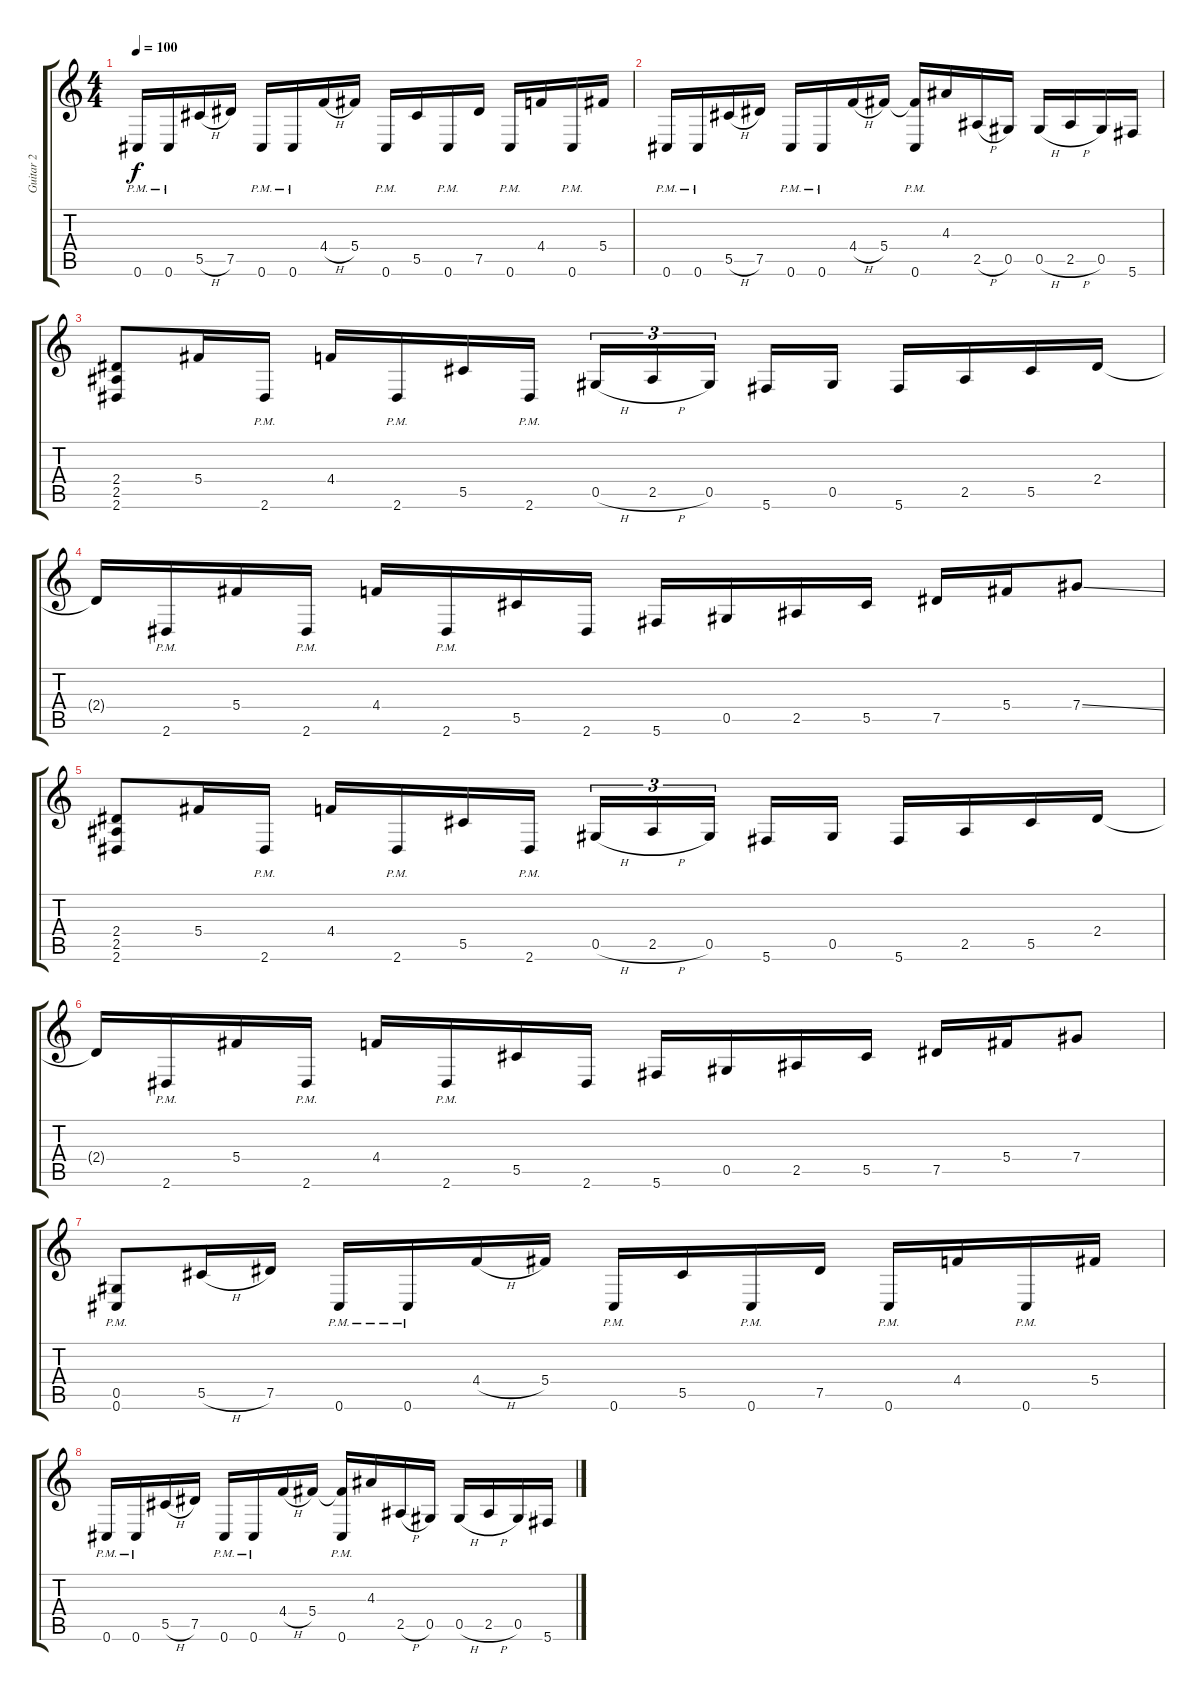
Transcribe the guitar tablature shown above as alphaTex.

\track ("Guitar 2" "Guitar 2") {instrument overdrivenguitar}
\staff {score tabs}
\tuning (Eb4 Bb3 Gb3 Db3 Ab2 Db2) {hide}
\ts (4 4)
\tempo 100
\clef g2
\ks c
0.6{pm}.16{dy f} 0.6{pm}.16 5.5{h}.16 7.5.16 0.6{pm}.16 0.6{pm}.16 4.4{h}.16 5.4.16 0.6{pm}.16 5.5.16 0.6{pm}.16 7.5.16 0.6{pm}.16 4.4.16 0.6{pm}.16 5.4.16 |
0.6{pm}.16 0.6{pm}.16 5.5{h}.16 7.5.16 0.6{pm}.16 0.6{pm}.16 4.4{h}.16 5.4.16 (5.4{t} 0.6{pm}).16 4.3.16 2.5{h}.16 0.5.16 0.5{h}.16 2.5{h}.16 0.5.16 5.6.16 |
(2.4 2.5 2.6).8 5.4.16 2.6{pm}.16 4.4.16 2.6{pm}.16 5.5.16 2.6{pm}.16 0.5{h}.16{tu (3 2)} 2.5{h}.16{tu (3 2)} 0.5.16{tu (3 2)} 5.6.16 0.5.16 5.6.16 2.5.16 5.5.16 2.4.16 |
2.4{t}.16 2.6{pm}.16 5.4.16 2.6{pm}.16 4.4.16 2.6{pm}.16 5.5.16 2.6.16 5.6.16 0.5.16 2.5.16 5.5.16 7.5.16 5.4.16 7.4{ss}.8 |
(2.4 2.5 2.6).8 5.4.16 2.6{pm}.16 4.4.16 2.6{pm}.16 5.5.16 2.6{pm}.16 0.5{h}.16{tu (3 2)} 2.5{h}.16{tu (3 2)} 0.5.16{tu (3 2)} 5.6.16 0.5.16 5.6.16 2.5.16 5.5.16 2.4.16 |
2.4{t}.16 2.6{pm}.16 5.4.16 2.6{pm}.16 4.4.16 2.6{pm}.16 5.5.16 2.6.16 5.6.16 0.5.16 2.5.16 5.5.16 7.5.16 5.4.16 7.4.8 |
(0.5{pm} 0.6{pm}).8 5.5{h}.16 7.5.16 0.6{pm}.16 0.6{pm}.16 4.4{h}.16 5.4.16 0.6{pm}.16 5.5.16 0.6{pm}.16 7.5.16 0.6{pm}.16 4.4.16 0.6{pm}.16 5.4.16 |
0.6{pm}.16 0.6{pm}.16 5.5{h}.16 7.5.16 0.6{pm}.16 0.6{pm}.16 4.4{h}.16 5.4.16 (5.4{t} 0.6{pm}).16 4.3.16 2.5{h}.16 0.5.16 0.5{h}.16 2.5{h}.16 0.5.16 5.6.16
